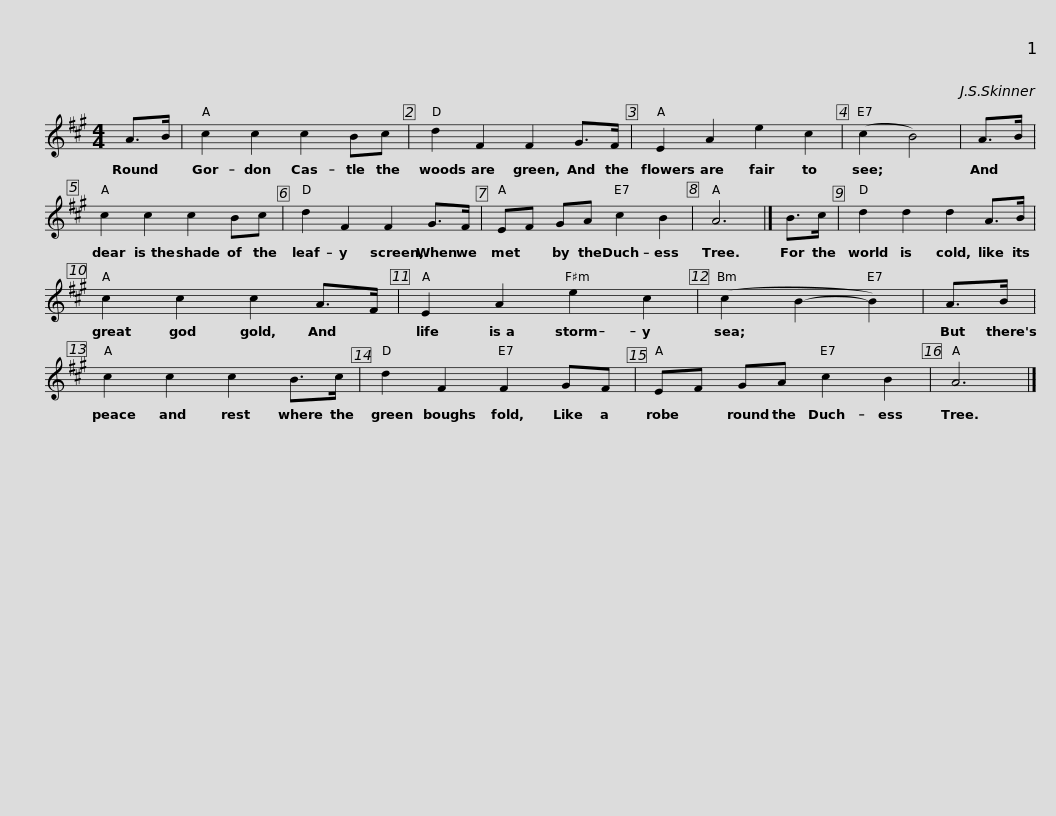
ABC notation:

X:1
L:1/8
M:4/4
I:linebreak $
K:A
V:1 treble
V:1
 A>B | c2 c2 c2 Bc | d2 F2 F2 G>F | E2 A2 e2 c2 | (c2 B4) | %5
 A>B |$ c2 c2 c2 Bc | d2 F2 F2 G>F | EF GA c2 B2 | A6 |] %10
 B>c |$ d2 d2 d2 A>B | c2 c2 c2 A>F | E2 A2 e2 c2 | (c2 B2- B2) | %15
 A>B |$ c2 c2 c2 B>c | d2 F2 F2 GF | EF GA c2 B2 | A6 |] %20
